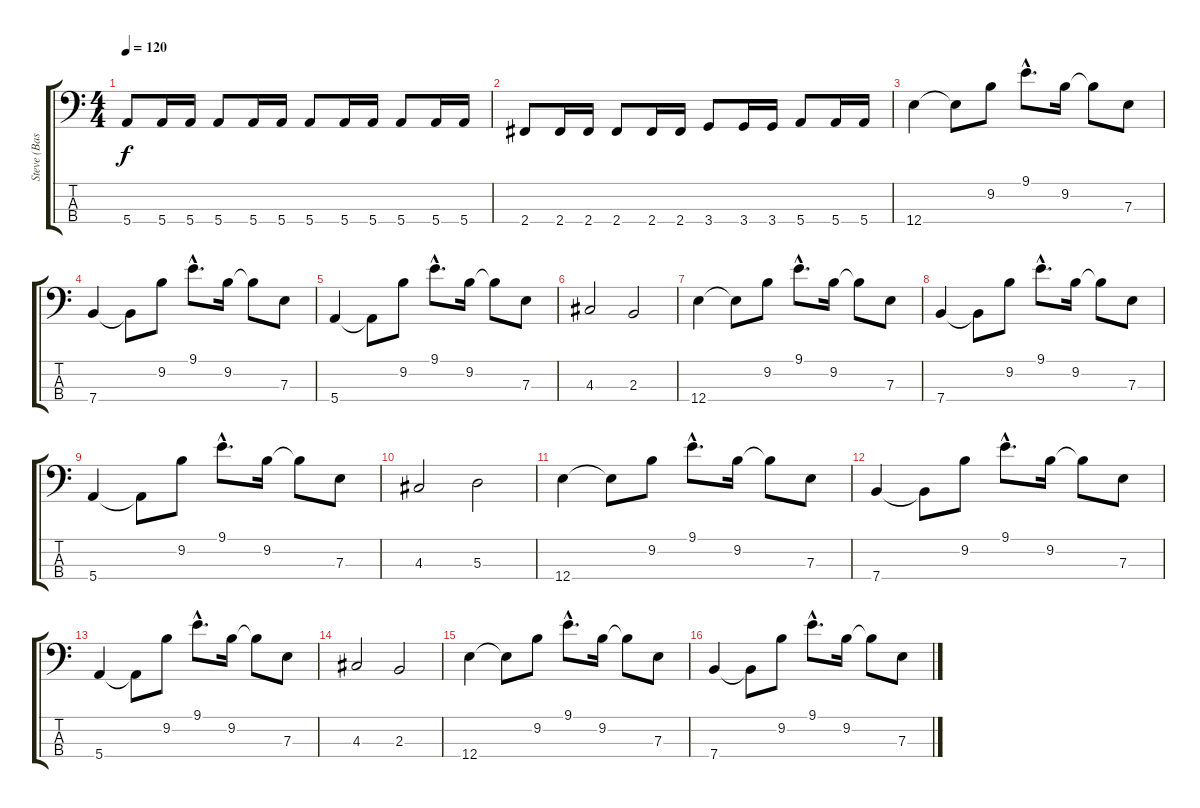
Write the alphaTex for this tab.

\track ("Steve (Bass)" "Steve (Bas") {instrument electricbasspick}
\staff {score tabs}
\tuning (G2 D2 A1 E1) {hide}
\ts (4 4)
\tempo 120
\clef f4
\ks c
5.4.8{dy f} 5.4.16 5.4.16 5.4.8 5.4.16 5.4.16 5.4.8 5.4.16 5.4.16 5.4.8 5.4.16 5.4.16 |
2.4.8 2.4.16 2.4.16 2.4.8 2.4.16 2.4.16 3.4.8 3.4.16 3.4.16 5.4.8 5.4.16 5.4.16 |
12.4.4 12.4{t}.8 9.2.8 9.1{hac}.8{d} 9.2.16 9.2{t}.8 7.3.8 |
7.4.4 7.4{t}.8 9.2.8 9.1{hac}.8{d} 9.2.16 9.2{t}.8 7.3.8 |
5.4.4 5.4{t}.8 9.2.8 9.1{hac}.8{d} 9.2.16 9.2{t}.8 7.3.8 |
4.3.2 2.3.2 |
12.4.4 12.4{t}.8 9.2.8 9.1{hac}.8{d} 9.2.16 9.2{t}.8 7.3.8 |
7.4.4 7.4{t}.8 9.2.8 9.1{hac}.8{d} 9.2.16 9.2{t}.8 7.3.8 |
5.4.4 5.4{t}.8 9.2.8 9.1{hac}.8{d} 9.2.16 9.2{t}.8 7.3.8 |
4.3.2 5.3.2 |
12.4.4 12.4{t}.8 9.2.8 9.1{hac}.8{d} 9.2.16 9.2{t}.8 7.3.8 |
7.4.4 7.4{t}.8 9.2.8 9.1{hac}.8{d} 9.2.16 9.2{t}.8 7.3.8 |
5.4.4 5.4{t}.8 9.2.8 9.1{hac}.8{d} 9.2.16 9.2{t}.8 7.3.8 |
4.3.2 2.3.2 |
12.4.4 12.4{t}.8 9.2.8 9.1{hac}.8{d} 9.2.16 9.2{t}.8 7.3.8 |
7.4.4 7.4{t}.8 9.2.8 9.1{hac}.8{d} 9.2.16 9.2{t}.8 7.3.8
